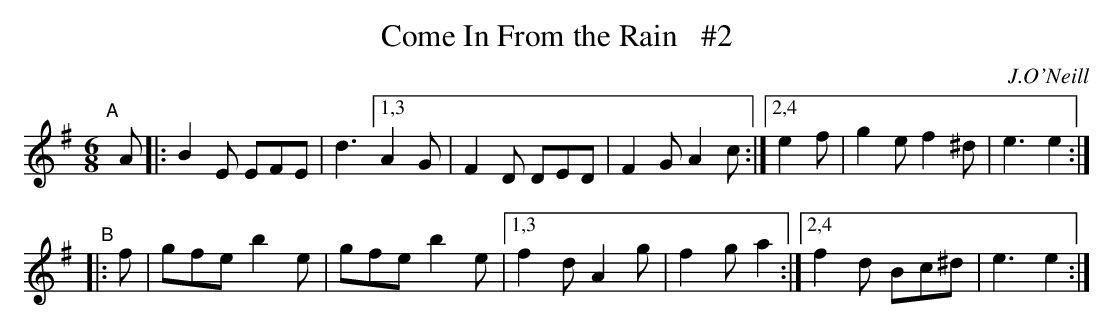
X:1
T: Come In From the Rain   #2
O: J.O'Neill
M: 6/8
L: 1/8
K: Em
"^A"[|] A |: B2E EFE | d3 [1,3 A2G | F2D DED | F2G A2c :|[2,4 e2f | g2e f2^d | e3 e2 :|
"^B"|: f | gfe b2e | gfe b2e |[1,3 f2d A2g | f2g a2 :|[2,4 f2d Bc^d | e3 e2 :|
